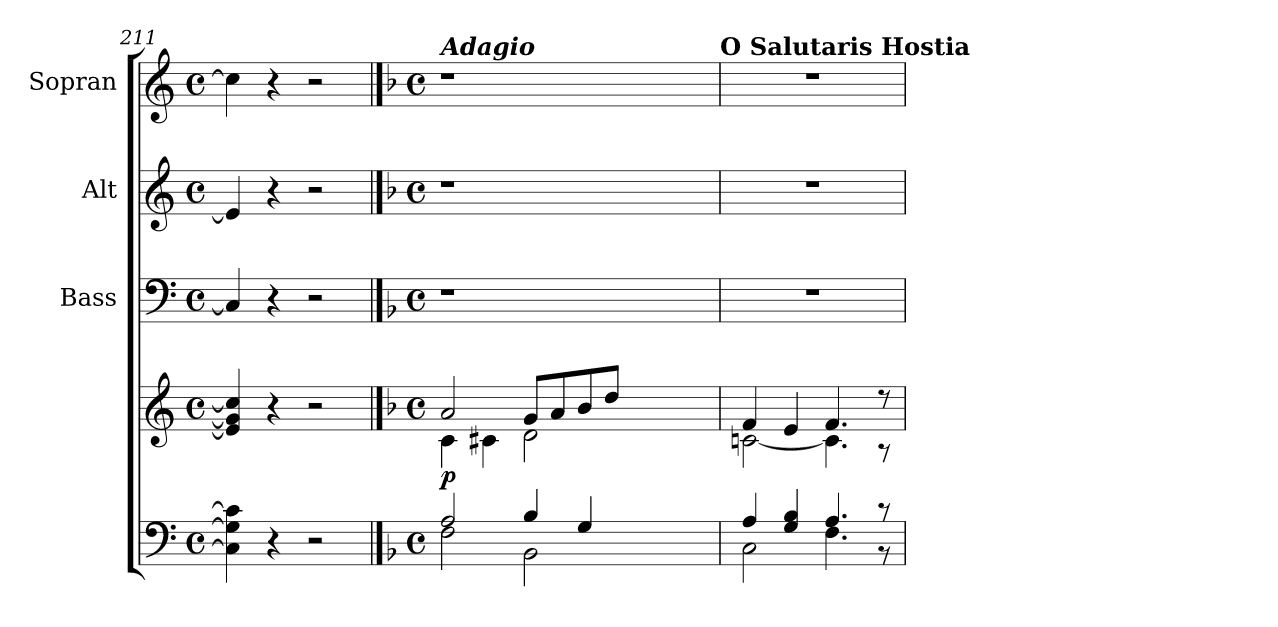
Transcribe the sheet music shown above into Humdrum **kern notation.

**kern	**kern	**dynam	**kern	**kern	**kern
*part4	*part4	*part4	*part3	*part2	*part1
*staff5	*staff4	*staff4/5	*staff3	*staff2	*staff1
*	*	*	*I"Bass	*I"Alt	*I"Sopran
*	*	*	*I'B.	*I'A	*I'S
*clefF4	*clefG2	*	*clefF4	*clefG2	*clefG2
*k[]	*k[]	*	*k[]	*k[]	*k[]
*C:	*C:	*	*C:	*C:	*C:
*M4/4	*M4/4	*	*M4/4	*M4/4	*M4/4
*met(c)	*met(c)	*	*met(c)	*met(c)	*met(c)
=211	=211	=211	=211	=211	=211
4C\] 4G\] 4c\]	4e/] 4g/] 4cc/]	.	4C/]	4e/]	4cc\]
4r	4r	.	4r	4r	4r
2r	2r	.	2r	2r	2r
!!LO:LB:g=z
==212	==212	==212	==212	==212	==212
*k[b-]	*k[b-]	*	*k[b-]	*k[b-]	*k[b-]
*F:	*F:	*	*F:	*F:	*F:
*M4/4	*M4/4	*	*M4/4	*M4/4	*M4/4
*met(c)	*met(c)	*	*met(c)	*met(c)	*met(c)
*^	*^	*	*	*	*
!	!	!	!	!	!	!	!LO:TX:a:Bi:t=Adagio
!	!	!	!	!LO:DY:b	!	!	!
2A/	2F\	2a/	4c\	p	1r	1r	1r
.	.	.	4c#X\	.	.	.	.
4B-/	2BB-\	8g/L	2d\	.	.	.	.
.	.	8a/	.	.	.	.	.
4G/	.	8b-/	.	.	.	.	.
.	.	8dd/J	.	.	.	.	.
2..ryy	2..ryy	2..ryy	2..ryy	.	2..ryy	2..ryy	2..ryy
!	!	!	!	!	!	!	!LO:TX:a:B:t=O Salutaris Hostia
=213	=213	=213	=213	=213	=213	=213	=213
4A/	2C\	4f/	[<2cn\	.	1r	1r	1r
4G/ 4B-/	.	4e/	.	.	.	.	.
4.A/	4.F\	4.f/	4.c\]	.	.	.	.
8r	8r	8r	8r	.	.	.	.
*v	*v	*	*	*	*	*	*
*	*v	*v	*	*	*	*
=	=	=	=	=	=
*-	*-	*-	*-	*-	*-
